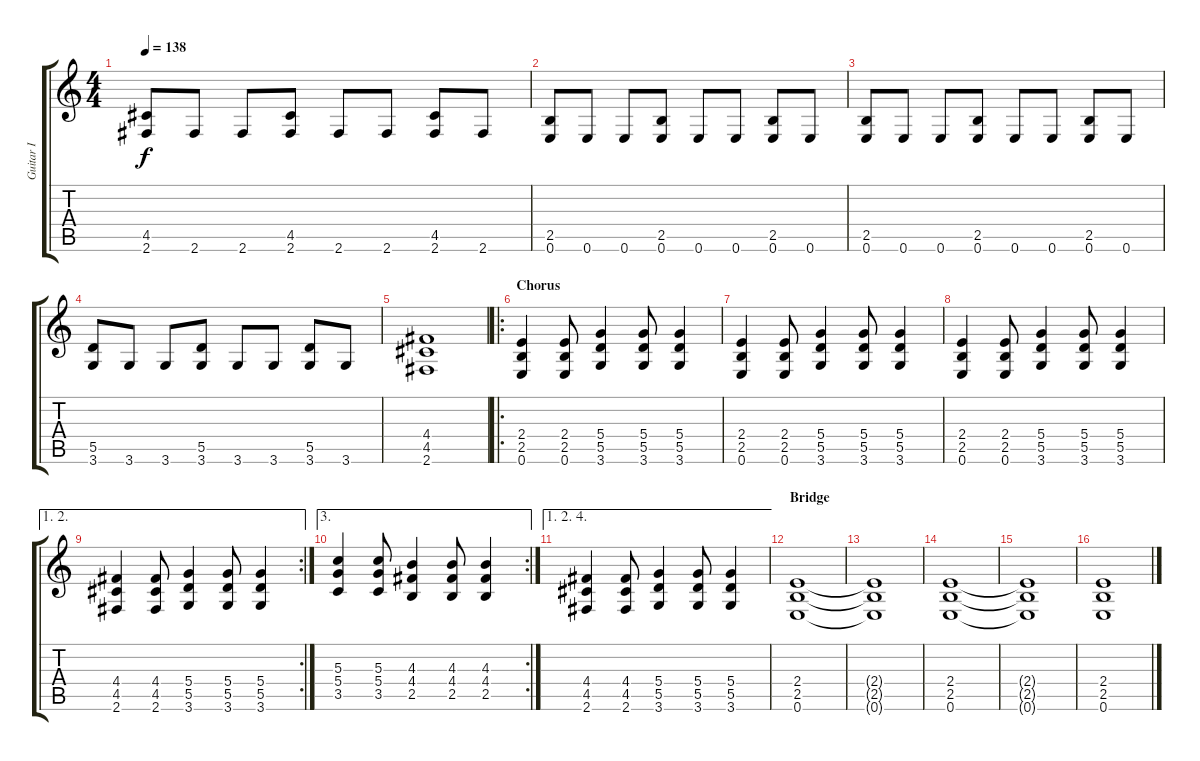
\track ("Guitar I" "Guitar I") {instrument distortionguitar}
\staff {score tabs}
\tuning (E4 B3 G3 D3 A2 E2) {hide}
\ts (4 4)
\tempo 138
\clef g2
\ks c
(4.5 2.6).8{dy f} 2.6.8 2.6.8 (4.5 2.6).8 2.6.8 2.6.8 (4.5 2.6).8 2.6.8 |
(2.5 0.6).8 0.6.8 0.6.8 (2.5 0.6).8 0.6.8 0.6.8 (2.5 0.6).8 0.6.8 |
(2.5 0.6).8 0.6.8 0.6.8 (2.5 0.6).8 0.6.8 0.6.8 (2.5 0.6).8 0.6.8 |
(5.5 3.6).8 3.6.8 3.6.8 (5.5 3.6).8 3.6.8 3.6.8 (5.5 3.6).8 3.6.8 |
(4.4 4.5 2.6).1 |
\ro
\section ("" "Chorus")
(2.4 2.5 0.6).4 (2.4 2.5 0.6).8 (5.4 5.5 3.6).4 (5.4 5.5 3.6).8 (5.4 5.5 3.6).4 |
(2.4 2.5 0.6).4 (2.4 2.5 0.6).8 (5.4 5.5 3.6).4 (5.4 5.5 3.6).8 (5.4 5.5 3.6).4 |
(2.4 2.5 0.6).4 (2.4 2.5 0.6).8 (5.4 5.5 3.6).4 (5.4 5.5 3.6).8 (5.4 5.5 3.6).4 |
\ae (1 2)
\rc 2
(4.4 4.5 2.6).4 (4.4 4.5 2.6).8 (5.4 5.5 3.6).4 (5.4 5.5 3.6).8 (5.4 5.5 3.6).4 |
\ae 3
\rc 2
(5.3 5.4 3.5).4 (5.3 5.4 3.5).8 (4.3 4.4 2.5).4 (4.3 4.4 2.5).8 (4.3 4.4 2.5).4 |
\ae (1 2 4)
(4.4 4.5 2.6).4 (4.4 4.5 2.6).8 (5.4 5.5 3.6).4 (5.4 5.5 3.6).8 (5.4 5.5 3.6).4 |
\section ("" "Bridge")
(2.4 2.5 0.6).1 |
(2.4{t} 2.5{t} 0.6{t}).1 |
(2.4 2.5 0.6).1 |
(2.4{t} 2.5{t} 0.6{t}).1 |
(2.4 2.5 0.6).1
